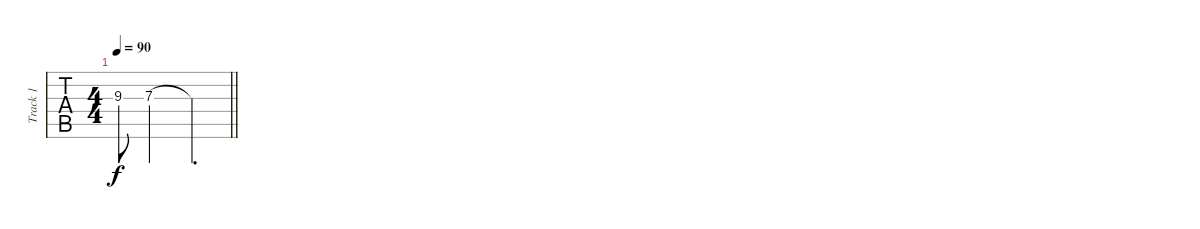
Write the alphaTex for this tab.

\track ("Track 1" "Track 1") {instrument distortionguitar}
\staff {tabs}
\tuning (E4 B3 G3 D3 A2 E2) {hide}
\ts (4 4)
\tempo 90
\clef g2
\barLineRight lightlight
\ks c
9.3.8{dy f} 7.3.2 7.3{t}.4{d}
